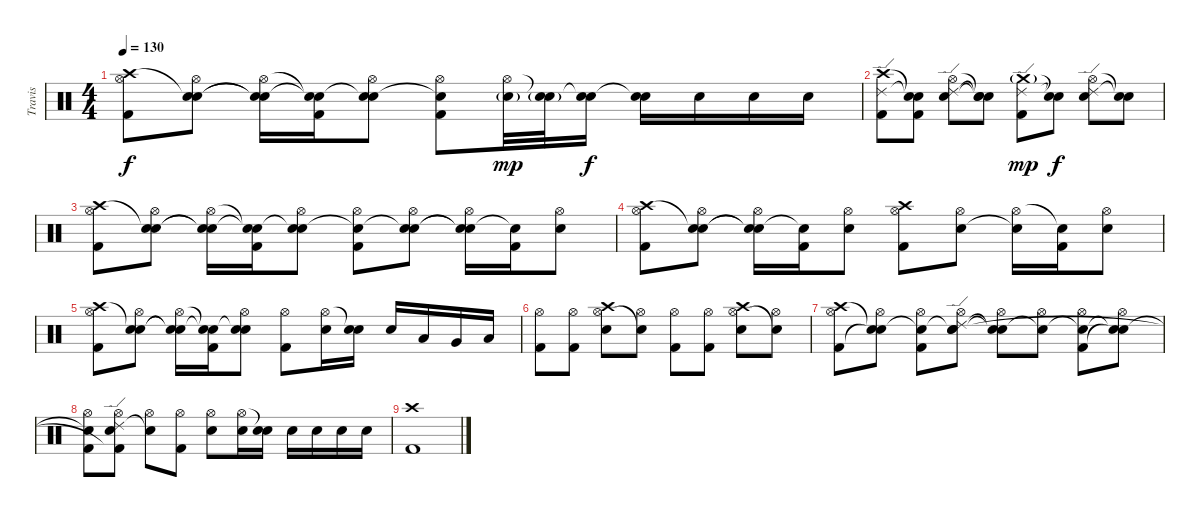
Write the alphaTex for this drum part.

\track ("Travis" "Travis") {instrument percussion}
\staff {score}
\articulation defaults
\ts (4 4)
\tempo 130
\clef neutral
\ks c
("Crash high (hit)" "Hi-Hat (open)" "Kick (hit) 2").8{dy f} ("Snare (hit)"{t} "Hi-Hat (open)" "Electric Snare (hit)").8 ("Snare (hit)"{t} "Hi-Hat (open)" "Snare (hit)"{t}).16 ("Snare (hit)"{t} "Snare (hit)"{t} "Kick (hit) 2").16 ("Snare (hit)"{t} "Hi-Hat (open)" "Electric Snare (hit)").8 ("Snare (hit)"{t} "Hi-Hat (open)" "Kick (hit) 2").8 ("Hi-Hat (open)" "Electric Snare (hit)"{g}).32{dy mp} ("Snare (hit)"{t} "Electric Snare (hit)"{g}).32 ("Snare (hit)"{t} "Electric Snare (hit)").16{dy f} ("Snare (hit)"{t} "Electric Snare (hit)").16 "Electric Snare (hit)".16 "Electric Snare (hit)".16 "Electric Snare (hit)".16 |
("Crash high (hit)" "Ride (edge) 2" "Kick (hit) 2").8 ("Snare (hit)"{t} "Snare (hit)"{t} "Kick (hit) 2").8 ("Hi-Hat (open)" "Ride (edge) 2" "Electric Snare (hit)").8 ("Snare (hit)"{t} "Snare (hit)"{t} "Snare (hit)"{t}).8 ("Crash medium (hit)"{g} "Ride (edge) 2" "Kick (hit) 2").8{dy mp} ("Snare (hit)"{t} "Snare (hit)"{t}).8{dy f} ("Hi-Hat (open)" "Ride (edge) 2" "Electric Snare (hit)").8 ("Snare (hit)"{t} "Snare (hit)"{t}).8 |
("Crash high (hit)" "Hi-Hat (open)" "Kick (hit) 2").8 ("Snare (hit)"{t} "Hi-Hat (open)" "Electric Snare (hit)").8 ("Snare (hit)"{t} "Hi-Hat (open)" "Snare (hit)"{t}).16 ("Snare (hit)"{t} "Snare (hit)"{t} "Kick (hit) 2").16 ("Snare (hit)"{t} "Hi-Hat (open)" "Electric Snare (hit)").8 ("Snare (hit)"{t} "Hi-Hat (open)" "Kick (hit) 2").8 ("Snare (hit)"{t} "Hi-Hat (open)" "Electric Snare (hit)").8 ("Snare (hit)"{t} "Hi-Hat (open)" "Snare (hit)"{t}).16 ("Snare (hit)"{t} "Kick (hit) 2").16 ("Hi-Hat (open)" "Electric Snare (hit)").8 |
("Crash high (hit)" "Hi-Hat (open)" "Kick (hit) 2").8 ("Snare (hit)"{t} "Hi-Hat (open)" "Electric Snare (hit)").8 ("Snare (hit)"{t} "Hi-Hat (open)" "Snare (hit)"{t}).16 ("Snare (hit)"{t} "Kick (hit) 2").16 ("Hi-Hat (open)" "Electric Snare (hit)").8 ("Crash high (hit)" "Hi-Hat (open)" "Kick (hit) 2").8 ("Hi-Hat (open)" "Electric Snare (hit)").8 ("Hi-Hat (open)" "Snare (hit)"{t}).16 ("Snare (hit)"{t} "Kick (hit) 2").16 ("Hi-Hat (open)" "Electric Snare (hit)").8 |
("Crash high (hit)" "Hi-Hat (open)" "Kick (hit) 2").8 ("Snare (hit)"{t} "Hi-Hat (open)" "Electric Snare (hit)").8 ("Snare (hit)"{t} "Hi-Hat (open)" "Snare (hit)"{t}).16 ("Snare (hit)"{t} "Snare (hit)"{t} "Kick (hit) 2").16 ("Snare (hit)"{t} "Hi-Hat (open)" "Electric Snare (hit)").8 ("Hi-Hat (open)" "Kick (hit) 2").8 ("Hi-Hat (open)" "Electric Snare (hit)").16 ("Snare (hit)"{t} "Electric Snare (hit)").16 "Electric Snare (hit)".16 "Low Tom (hit)".16 "Very Low Tom (hit)".16 "Low Floor Tom (hit)".16 |
("Hi-Hat (open)" "Kick (hit) 2").8 ("Hi-Hat (open)" "Kick (hit) 2").8 ("Crash high (hit)" "Hi-Hat (open)" "Electric Snare (hit)").8 ("Hi-Hat (open)" "Snare (hit)"{t}).8 ("Hi-Hat (open)" "Kick (hit) 2").8 ("Hi-Hat (open)" "Kick (hit) 2").8 ("Crash high (hit)" "Hi-Hat (open)" "Electric Snare (hit)").8 ("Hi-Hat (open)" "Snare (hit)"{t}).8 |
("Crash high (hit)" "Hi-Hat (open)" "Kick (hit) 2").8 ("Snare (hit)"{t} "Hi-Hat (open)" "Snare (hit)"{t}).8 ("Snare (hit)"{t} "Hi-Hat (open)" "Kick (hit) 2").8 ("Snare (hit)"{t} "Hi-Hat (open)" "Ride (edge) 2" "Electric Snare (hit)").8 ("Snare (hit)"{t} "Hi-Hat (open)" "Snare (hit)"{t}).8 ("Snare (hit)"{t} "Hi-Hat (open)").8 ("Snare (hit)"{t} "Hi-Hat (open)" "Kick (hit) 2").8 ("Snare (hit)"{t} "Hi-Hat (open)" "Snare (hit)"{t}).8 |
("Snare (hit)"{t} "Hi-Hat (open)" "Kick (hit) 2").8 ("Hi-Hat (open)" "Ride (edge) 2" "Electric Snare (hit)" "Kick (hit) 2"{t}).8 ("Hi-Hat (open)" "Snare (hit)"{t}).8 ("Hi-Hat (open)" "Kick (hit) 2").8 ("Hi-Hat (open)" "Electric Snare (hit)").8 ("Hi-Hat (open)" "Electric Snare (hit)").16 ("Snare (hit)"{t} "Electric Snare (hit)").16 "Electric Snare (hit)".16 "Electric Snare (hit)".16 "Electric Snare (hit)".16 "Electric Snare (hit)".16 |
("Crash high (hit)" "Kick (hit) 2").1
